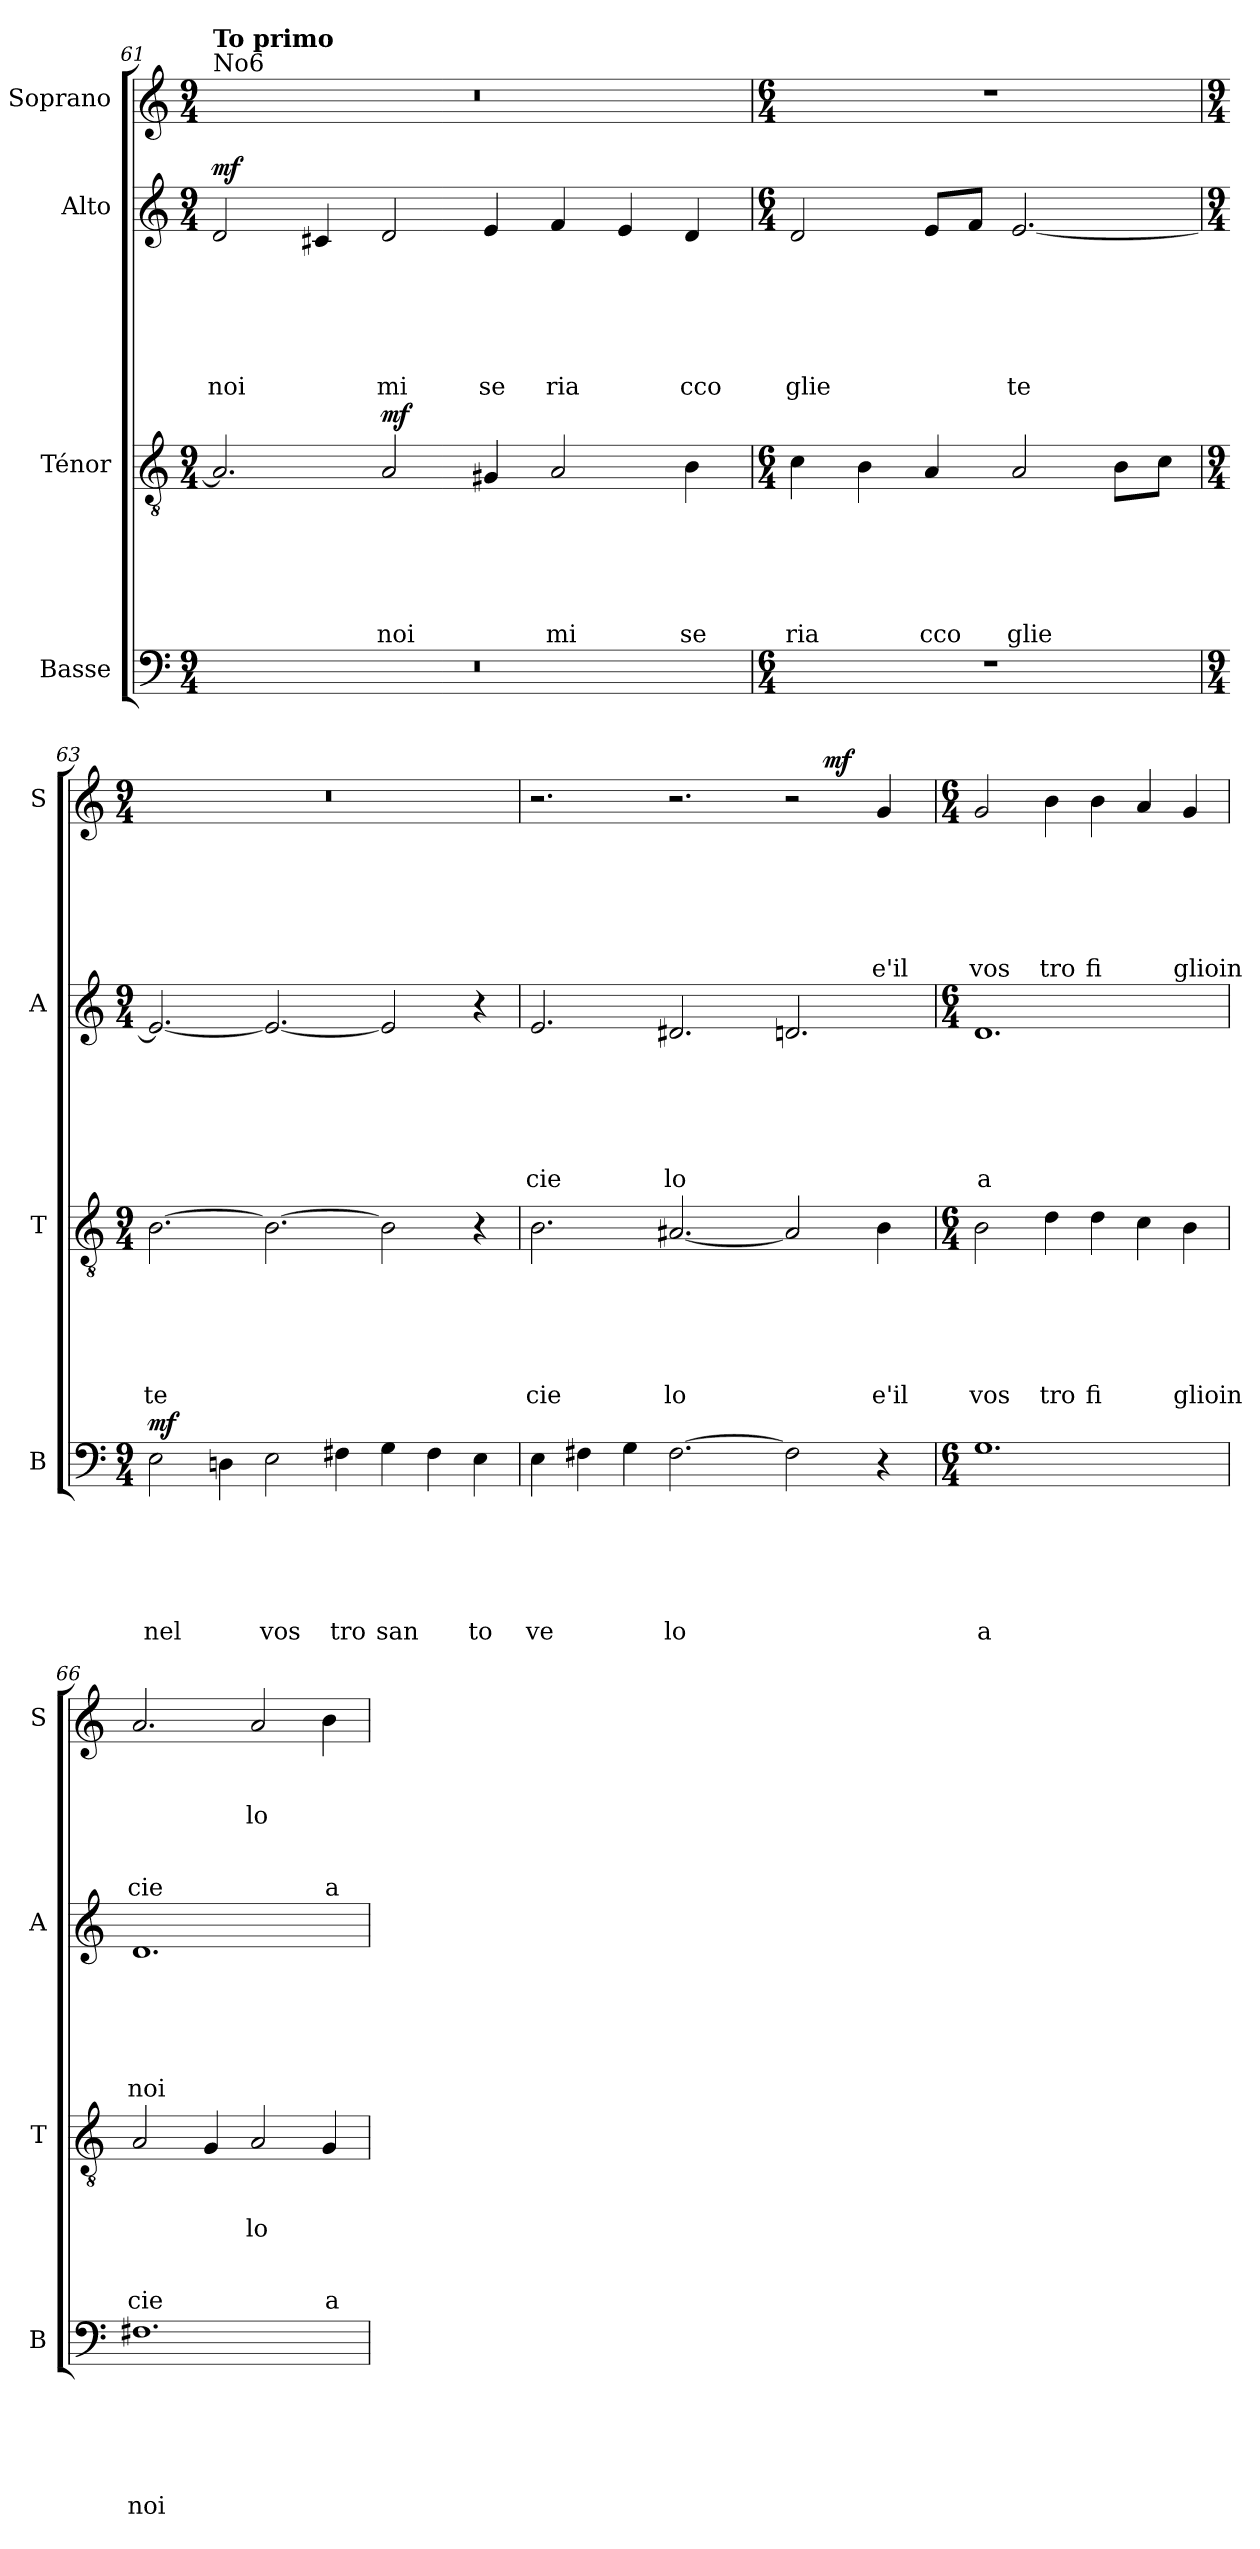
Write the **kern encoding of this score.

**kern	**text	**text	**text	**text	**text	**text	**dynam	**kern	**text	**text	**text	**text	**text	**text	**dynam	**kern	**text	**text	**text	**text	**text	**text	**dynam	**kern	**text	**text	**text	**text	**text	**text	**dynam
*part4	*part4	*part4	*part4	*part4	*part4	*part4	*part4	*part3	*part3	*part3	*part3	*part3	*part3	*part3	*part3	*part2	*part2	*part2	*part2	*part2	*part2	*part2	*part2	*part1	*part1	*part1	*part1	*part1	*part1	*part1	*part1
*staff4	*staff4	*staff4	*staff4	*staff4	*staff4	*staff4	*staff4	*staff3	*staff3	*staff3	*staff3	*staff3	*staff3	*staff3	*staff3	*staff2	*staff2	*staff2	*staff2	*staff2	*staff2	*staff2	*staff2	*staff1	*staff1	*staff1	*staff1	*staff1	*staff1	*staff1	*staff1
*I"Basse	*	*	*	*	*	*	*	*I"Ténor	*	*	*	*	*	*	*	*I"Alto	*	*	*	*	*	*	*	*I"Soprano	*	*	*	*	*	*	*
*I'B	*	*	*	*	*	*	*	*I'T	*	*	*	*	*	*	*	*I'A	*	*	*	*	*	*	*	*I'S	*	*	*	*	*	*	*
!!LO:LB:g=z
*clefF4	*	*	*	*	*	*	*	*clefGv2	*	*	*	*	*	*	*	*clefG2	*	*	*	*	*	*	*	*clefG2	*	*	*	*	*	*	*
*k[]	*	*	*	*	*	*	*	*k[]	*	*	*	*	*	*	*	*k[]	*	*	*	*	*	*	*	*k[]	*	*	*	*	*	*	*
*a:	*	*	*	*	*	*	*	*a:	*	*	*	*	*	*	*	*a:	*	*	*	*	*	*	*	*a:	*	*	*	*	*	*	*
*M9/4	*	*	*	*	*	*	*	*M9/4	*	*	*	*	*	*	*	*M9/4	*	*	*	*	*	*	*	*M9/4	*	*	*	*	*	*	*
=61	=61	=61	=61	=61	=61	=61	=61	=61	=61	=61	=61	=61	=61	=61	=61	=61	=61	=61	=61	=61	=61	=61	=61	=61	=61	=61	=61	=61	=61	=61	=61
!	!	!	!	!	!	!	!	!	!	!	!	!	!	!	!	!	!	!	!	!	!	!	!	!LO:TX:a:t=No6	!	!	!	!	!	!	!
!	!	!	!	!	!	!	!	!	!	!	!	!	!	!	!	!	!	!	!	!	!	!	!	!LO:TX:a:B:t=To primo	!	!	!	!	!	!	!
!	!	!	!	!	!	!	!	!	!	!	!	!	!	!	!	!	!	!	!	!	!	!LO:LY:b	!LO:DY:a	!	!	!	!	!	!	!	!
4%9r	.	.	.	.	.	.	.	2.A/]	.	.	.	.	.	.	.	2d/	.	.	.	.	.	noi	mf	4%9r	.	.	.	.	.	.	.
.	.	.	.	.	.	.	.	.	.	.	.	.	.	.	.	4c#X/	.	.	.	.	.	.	.	.	.	.	.	.	.	.	.
!	!	!	!	!	!	!	!	!	!	!	!	!	!	!LO:LY:b	!LO:DY:b	!	!	!	!	!	!	!LO:LY:b	!	!	!	!	!	!	!	!	!
.	.	.	.	.	.	.	.	2A/	.	.	.	.	.	noi	mf	2d/	.	.	.	.	.	mi	.	.	.	.	.	.	.	.	.
!	!	!	!	!	!	!	!	!	!	!	!	!	!	!	!	!	!	!	!	!	!	!LO:LY:b	!	!	!	!	!	!	!	!	!
.	.	.	.	.	.	.	.	4G#X/	.	.	.	.	.	.	.	4e/	.	.	.	.	.	se	.	.	.	.	.	.	.	.	.
!	!	!	!	!	!	!	!	!	!	!	!	!	!	!LO:LY:b	!	!	!	!	!	!	!	!LO:LY:b	!	!	!	!	!	!	!	!	!
.	.	.	.	.	.	.	.	2A/	.	.	.	.	.	mi	.	4f/	.	.	.	.	.	ria	.	.	.	.	.	.	.	.	.
.	.	.	.	.	.	.	.	.	.	.	.	.	.	.	.	4e/	.	.	.	.	.	.	.	.	.	.	.	.	.	.	.
!	!	!	!	!	!	!	!	!	!	!	!	!	!	!LO:LY:b	!	!	!	!	!	!	!	!LO:LY:b	!	!	!	!	!	!	!	!	!
.	.	.	.	.	.	.	.	4B\	.	.	.	.	.	se	.	4d/	.	.	.	.	.	cco	.	.	.	.	.	.	.	.	.
=62	=62	=62	=62	=62	=62	=62	=62	=62	=62	=62	=62	=62	=62	=62	=62	=62	=62	=62	=62	=62	=62	=62	=62	=62	=62	=62	=62	=62	=62	=62	=62
*M6/4	*	*	*	*	*	*	*	*M6/4	*	*	*	*	*	*	*	*M6/4	*	*	*	*	*	*	*	*M6/4	*	*	*	*	*	*	*
!	!	!	!	!	!	!	!	!	!	!	!	!	!	!LO:LY:b	!	!	!	!	!	!	!	!LO:LY:b	!	!	!	!	!	!	!	!	!
1.r	.	.	.	.	.	.	.	4c\	.	.	.	.	.	ria	.	2d/	.	.	.	.	.	glie	.	1.r	.	.	.	.	.	.	.
.	.	.	.	.	.	.	.	4B\	.	.	.	.	.	.	.	.	.	.	.	.	.	.	.	.	.	.	.	.	.	.	.
!	!	!	!	!	!	!	!	!	!	!	!	!	!	!LO:LY:b	!	!	!	!	!	!	!	!	!	!	!	!	!	!	!	!	!
.	.	.	.	.	.	.	.	4A/	.	.	.	.	.	cco	.	8e/L	.	.	.	.	.	.	.	.	.	.	.	.	.	.	.
.	.	.	.	.	.	.	.	.	.	.	.	.	.	.	.	8f/J	.	.	.	.	.	.	.	.	.	.	.	.	.	.	.
!	!	!	!	!	!	!	!	!	!	!	!	!	!	!LO:LY:b	!	!	!	!	!	!	!	!LO:LY:b	!	!	!	!	!	!	!	!	!
.	.	.	.	.	.	.	.	2A/	.	.	.	.	.	glie	.	[2.e/	.	.	.	.	.	te	.	.	.	.	.	.	.	.	.
.	.	.	.	.	.	.	.	8B\L	.	.	.	.	.	.	.	.	.	.	.	.	.	.	.	.	.	.	.	.	.	.	.
.	.	.	.	.	.	.	.	8c\J	.	.	.	.	.	.	.	.	.	.	.	.	.	.	.	.	.	.	.	.	.	.	.
=63	=63	=63	=63	=63	=63	=63	=63	=63	=63	=63	=63	=63	=63	=63	=63	=63	=63	=63	=63	=63	=63	=63	=63	=63	=63	=63	=63	=63	=63	=63	=63
*M9/4	*	*	*	*	*	*	*	*M9/4	*	*	*	*	*	*	*	*M9/4	*	*	*	*	*	*	*	*M9/4	*	*	*	*	*	*	*
!	!	!	!	!	!	!LO:LY:b	!LO:DY:b	!	!	!	!	!	!	!LO:LY:b	!	!	!	!	!	!	!	!	!	!	!	!	!	!	!	!	!
2E\	.	.	.	.	.	nel	mf	[2.B\	.	.	.	.	.	te	.	2.e/_	.	.	.	.	.	.	.	4%9r	.	.	.	.	.	.	.
4Dni\	.	.	.	.	.	.	.	.	.	.	.	.	.	.	.	.	.	.	.	.	.	.	.	.	.	.	.	.	.	.	.
!	!	!	!	!	!	!LO:LY:b	!	!	!	!	!	!	!	!	!	!	!	!	!	!	!	!	!	!	!	!	!	!	!	!	!
2E\	.	.	.	.	.	vos	.	2.B\_	.	.	.	.	.	.	.	2.e/_	.	.	.	.	.	.	.	.	.	.	.	.	.	.	.
!	!	!	!	!	!	!LO:LY:b	!	!	!	!	!	!	!	!	!	!	!	!	!	!	!	!	!	!	!	!	!	!	!	!	!
4F#X\	.	.	.	.	.	tro	.	.	.	.	.	.	.	.	.	.	.	.	.	.	.	.	.	.	.	.	.	.	.	.	.
!	!	!	!	!	!	!LO:LY:b	!	!	!	!	!	!	!	!	!	!	!	!	!	!	!	!	!	!	!	!	!	!	!	!	!
4G\	.	.	.	.	.	san	.	2B\]	.	.	.	.	.	.	.	2e/]	.	.	.	.	.	.	.	.	.	.	.	.	.	.	.
4F#\	.	.	.	.	.	.	.	.	.	.	.	.	.	.	.	.	.	.	.	.	.	.	.	.	.	.	.	.	.	.	.
!	!	!	!	!	!	!LO:LY:b	!	!	!	!	!	!	!	!	!	!	!	!	!	!	!	!	!	!	!	!	!	!	!	!	!
4E\	.	.	.	.	.	to	.	4r	.	.	.	.	.	.	.	4r	.	.	.	.	.	.	.	.	.	.	.	.	.	.	.
!!LO:PB:g=z
=64	=64	=64	=64	=64	=64	=64	=64	=64	=64	=64	=64	=64	=64	=64	=64	=64	=64	=64	=64	=64	=64	=64	=64	=64	=64	=64	=64	=64	=64	=64	=64
!	!	!	!	!	!	!LO:LY:b	!	!	!	!	!	!	!	!LO:LY:b	!	!	!	!	!	!	!	!LO:LY:b	!	!	!	!	!	!	!	!	!
*	*	*	*	*	*	*	*	*	*	*	*	*	*	*	*	*	*	*	*	*	*	*	*	*^	*	*	*	*	*	*	*
4E\	.	.	.	.	.	ve	.	2.B\	.	.	.	.	.	cie	.	2.e/	.	.	.	.	.	cie	.	2.r	1ryy	.	.	.	.	.	.	.
4F#X\	.	.	.	.	.	.	.	.	.	.	.	.	.	.	.	.	.	.	.	.	.	.	.	.	.	.	.	.	.	.	.	.
4G\	.	.	.	.	.	.	.	.	.	.	.	.	.	.	.	.	.	.	.	.	.	.	.	.	.	.	.	.	.	.	.	.
!	!	!	!	!	!	!LO:LY:b	!	!	!	!	!	!	!	!LO:LY:b	!	!	!	!	!	!	!	!LO:LY:b	!	!	!	!	!	!	!	!	!	!
[2.F#\	.	.	.	.	.	lo	.	[2.A#X/	.	.	.	.	.	lo	.	2.d#X/	.	.	.	.	.	lo	.	2.r	.	.	.	.	.	.	.	.
.	.	.	.	.	.	.	.	.	.	.	.	.	.	.	.	.	.	.	.	.	.	.	.	.	2ryy	.	.	.	.	.	.	.
2F#\]	.	.	.	.	.	.	.	2A#/]	.	.	.	.	.	.	.	2.dn/	.	.	.	.	.	.	.	2r	8.ryy	.	.	.	.	.	.	.
!	!	!	!	!	!	!	!	!	!	!	!	!	!	!	!	!	!	!	!	!	!	!	!	!	!	!	!	!	!	!	!	!LO:DY:b
.	.	.	.	.	.	.	.	.	.	.	.	.	.	.	.	.	.	.	.	.	.	.	.	.	2ryy	.	.	.	.	.	.	mf
!	!	!	!	!	!	!	!	!	!	!	!	!	!	!LO:LY:b	!	!	!	!	!	!	!	!	!	!	!	!	!	!	!	!	!LO:LY:b	!
4r	.	.	.	.	.	.	.	4B\	.	.	.	.	.	e'il	.	.	.	.	.	.	.	.	.	4g/	.	.	.	.	.	.	e'il	.
.	.	.	.	.	.	.	.	.	.	.	.	.	.	.	.	.	.	.	.	.	.	.	.	.	16ryy	.	.	.	.	.	.	.
*	*	*	*	*	*	*	*	*	*	*	*	*	*	*	*	*	*	*	*	*	*	*	*	*v	*v	*	*	*	*	*	*	*
=65	=65	=65	=65	=65	=65	=65	=65	=65	=65	=65	=65	=65	=65	=65	=65	=65	=65	=65	=65	=65	=65	=65	=65	=65	=65	=65	=65	=65	=65	=65	=65
*M6/4	*	*	*	*	*	*	*	*M6/4	*	*	*	*	*	*	*	*M6/4	*	*	*	*	*	*	*	*M6/4	*	*	*	*	*	*	*
*	*	*	*	*	*	*	*	*	*	*	*	*	*	*	*	*	*	*	*	*	*	*	*	*^	*	*	*	*	*	*	*
!	!	!	!	!	!	!LO:LY:b	!	!	!	!	!	!	!	!LO:LY:b	!	!	!	!	!	!	!	!LO:LY:b	!	!	!	!	!	!	!	!	!LO:LY:b	!
*	*	*	*	*	*	*	*	*	*	*	*	*	*	*	*	*	*	*	*	*	*	*	*	*v	*v	*	*	*	*	*	*	*
1.G	.	.	.	.	.	a	.	2B\	.	.	.	.	.	vos	.	1.d	.	.	.	.	.	a	.	2g/	.	.	.	.	.	vos	.
!	!	!	!	!	!	!	!	!	!	!	!	!	!	!LO:LY:b	!	!	!	!	!	!	!	!	!	!	!	!	!	!	!	!LO:LY:b	!
.	.	.	.	.	.	.	.	4d\	.	.	.	.	.	tro	.	.	.	.	.	.	.	.	.	4b\	.	.	.	.	.	tro	.
!	!	!	!	!	!	!	!	!	!	!	!	!	!	!LO:LY:b	!	!	!	!	!	!	!	!	!	!	!	!	!	!	!	!LO:LY:b	!
.	.	.	.	.	.	.	.	4d\	.	.	.	.	.	fi	.	.	.	.	.	.	.	.	.	4b\	.	.	.	.	.	fi	.
.	.	.	.	.	.	.	.	4c\	.	.	.	.	.	.	.	.	.	.	.	.	.	.	.	4a/	.	.	.	.	.	.	.
!	!	!	!	!	!	!	!	!	!	!	!	!	!	!LO:LY:b	!	!	!	!	!	!	!	!	!	!	!	!	!	!	!	!LO:LY:b	!
.	.	.	.	.	.	.	.	4B\	.	.	.	.	.	glioin	.	.	.	.	.	.	.	.	.	4g/	.	.	.	.	.	glioin	.
=66	=66	=66	=66	=66	=66	=66	=66	=66	=66	=66	=66	=66	=66	=66	=66	=66	=66	=66	=66	=66	=66	=66	=66	=66	=66	=66	=66	=66	=66	=66	=66
!	!	!	!	!	!	!LO:LY:b	!	!	!	!	!	!	!	!LO:LY:b	!	!	!	!	!	!	!	!LO:LY:b	!	!	!	!	!	!	!	!LO:LY:b	!
1.F#X	.	.	.	.	.	noi	.	2A/	.	.	.	.	.	cie	.	1.d	.	.	.	.	.	noi	.	2.a/	.	.	.	.	.	cie	.
.	.	.	.	.	.	.	.	4G/	.	.	.	.	.	.	.	.	.	.	.	.	.	.	.	.	.	.	.	.	.	.	.
!	!	!	!	!	!	!	!	!	!	!	!LO:LY:b	!	!	!	!	!	!	!	!	!	!	!	!	!	!	!	!LO:LY:b	!	!	!	!
.	.	.	.	.	.	.	.	2A/	.	.	lo	.	.	.	.	.	.	.	.	.	.	.	.	2a/	.	.	lo	.	.	.	.
!	!	!	!	!	!	!	!	!	!	!	!	!	!	!LO:LY:b	!	!	!	!	!	!	!	!	!	!	!	!	!	!	!	!LO:LY:b	!
.	.	.	.	.	.	.	.	4G/	.	.	.	.	.	a	.	.	.	.	.	.	.	.	.	4b\	.	.	.	.	.	a	.
=	=	=	=	=	=	=	=	=	=	=	=	=	=	=	=	=	=	=	=	=	=	=	=	=	=	=	=	=	=	=	=
*-	*-	*-	*-	*-	*-	*-	*-	*-	*-	*-	*-	*-	*-	*-	*-	*-	*-	*-	*-	*-	*-	*-	*-	*-	*-	*-	*-	*-	*-	*-	*-
